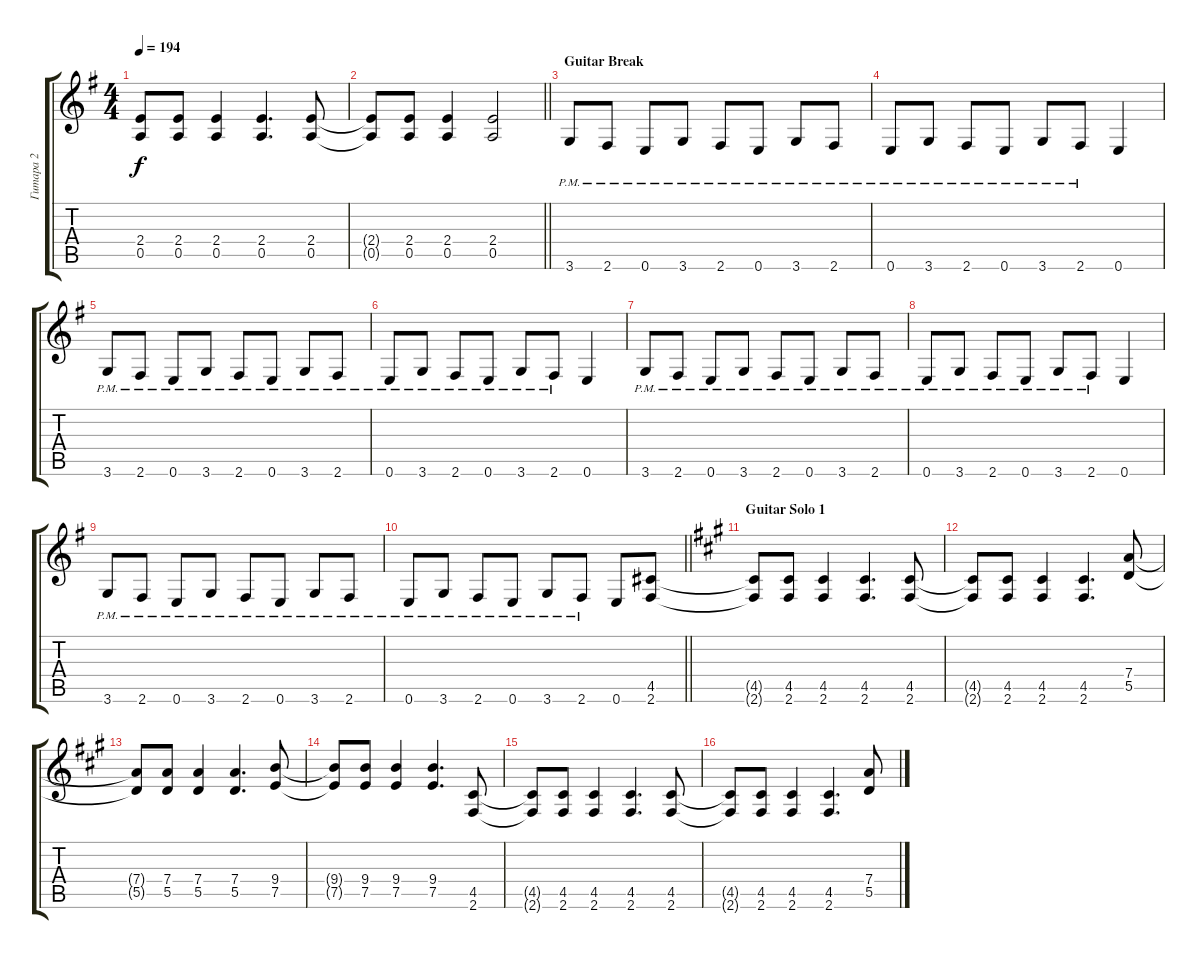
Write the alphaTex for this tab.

\track ("Гитара 2" "Гитара 2") {instrument distortionguitar}
\staff {score tabs}
\tuning (E4 B3 G3 D3 A2 E2) {hide}
\ts (4 4)
\tempo 194
\clef g2
\ks eminor
(2.4{t} 0.5{t}).8{dy f} (2.4 0.5).8 (2.4 0.5).4 (2.4 0.5).4{d} (2.4 0.5).8 |
\barLineRight lightlight
(2.4{t} 0.5{t}).8 (2.4 0.5).8 (2.4 0.5).4 (2.4 0.5).2 |
\section ("" "Guitar Break")
3.6{pm}.8 2.6{pm}.8 0.6{pm}.8 3.6{pm}.8 2.6{pm}.8 0.6{pm}.8 3.6{pm}.8 2.6{pm}.8 |
0.6{pm}.8 3.6{pm}.8 2.6{pm}.8 0.6{pm}.8 3.6{pm}.8 2.6{pm}.8 0.6.4 |
3.6{pm}.8 2.6{pm}.8 0.6{pm}.8 3.6{pm}.8 2.6{pm}.8 0.6{pm}.8 3.6{pm}.8 2.6{pm}.8 |
0.6{pm}.8 3.6{pm}.8 2.6{pm}.8 0.6{pm}.8 3.6{pm}.8 2.6{pm}.8 0.6.4 |
3.6{pm}.8 2.6{pm}.8 0.6{pm}.8 3.6{pm}.8 2.6{pm}.8 0.6{pm}.8 3.6{pm}.8 2.6{pm}.8 |
0.6{pm}.8 3.6{pm}.8 2.6{pm}.8 0.6{pm}.8 3.6{pm}.8 2.6{pm}.8 0.6.4 |
3.6{pm}.8 2.6{pm}.8 0.6{pm}.8 3.6{pm}.8 2.6{pm}.8 0.6{pm}.8 3.6{pm}.8 2.6{pm}.8 |
\barLineRight lightlight
0.6{pm}.8 3.6{pm}.8 2.6{pm}.8 0.6{pm}.8 3.6{pm}.8 2.6{pm}.8 0.6.8 (4.5 2.6).8 |
\section ("" "Guitar Solo 1")
\ks f#minor
(4.5{t} 2.6{t}).8 (4.5 2.6).8 (4.5 2.6).4 (4.5 2.6).4{d} (4.5 2.6).8 |
(4.5{t} 2.6{t}).8 (4.5 2.6).8 (4.5 2.6).4 (4.5 2.6).4{d} (7.4 5.5).8 |
(7.4{t} 5.5{t}).8 (7.4 5.5).8 (7.4 5.5).4 (7.4 5.5).4{d} (9.4 7.5).8 |
(9.4{t} 7.5{t}).8 (9.4 7.5).8 (9.4 7.5).4 (9.4 7.5).4{d} (4.5 2.6).8 |
(4.5{t} 2.6{t}).8 (4.5 2.6).8 (4.5 2.6).4 (4.5 2.6).4{d} (4.5 2.6).8 |
(4.5{t} 2.6{t}).8 (4.5 2.6).8 (4.5 2.6).4 (4.5 2.6).4{d} (7.4 5.5).8
